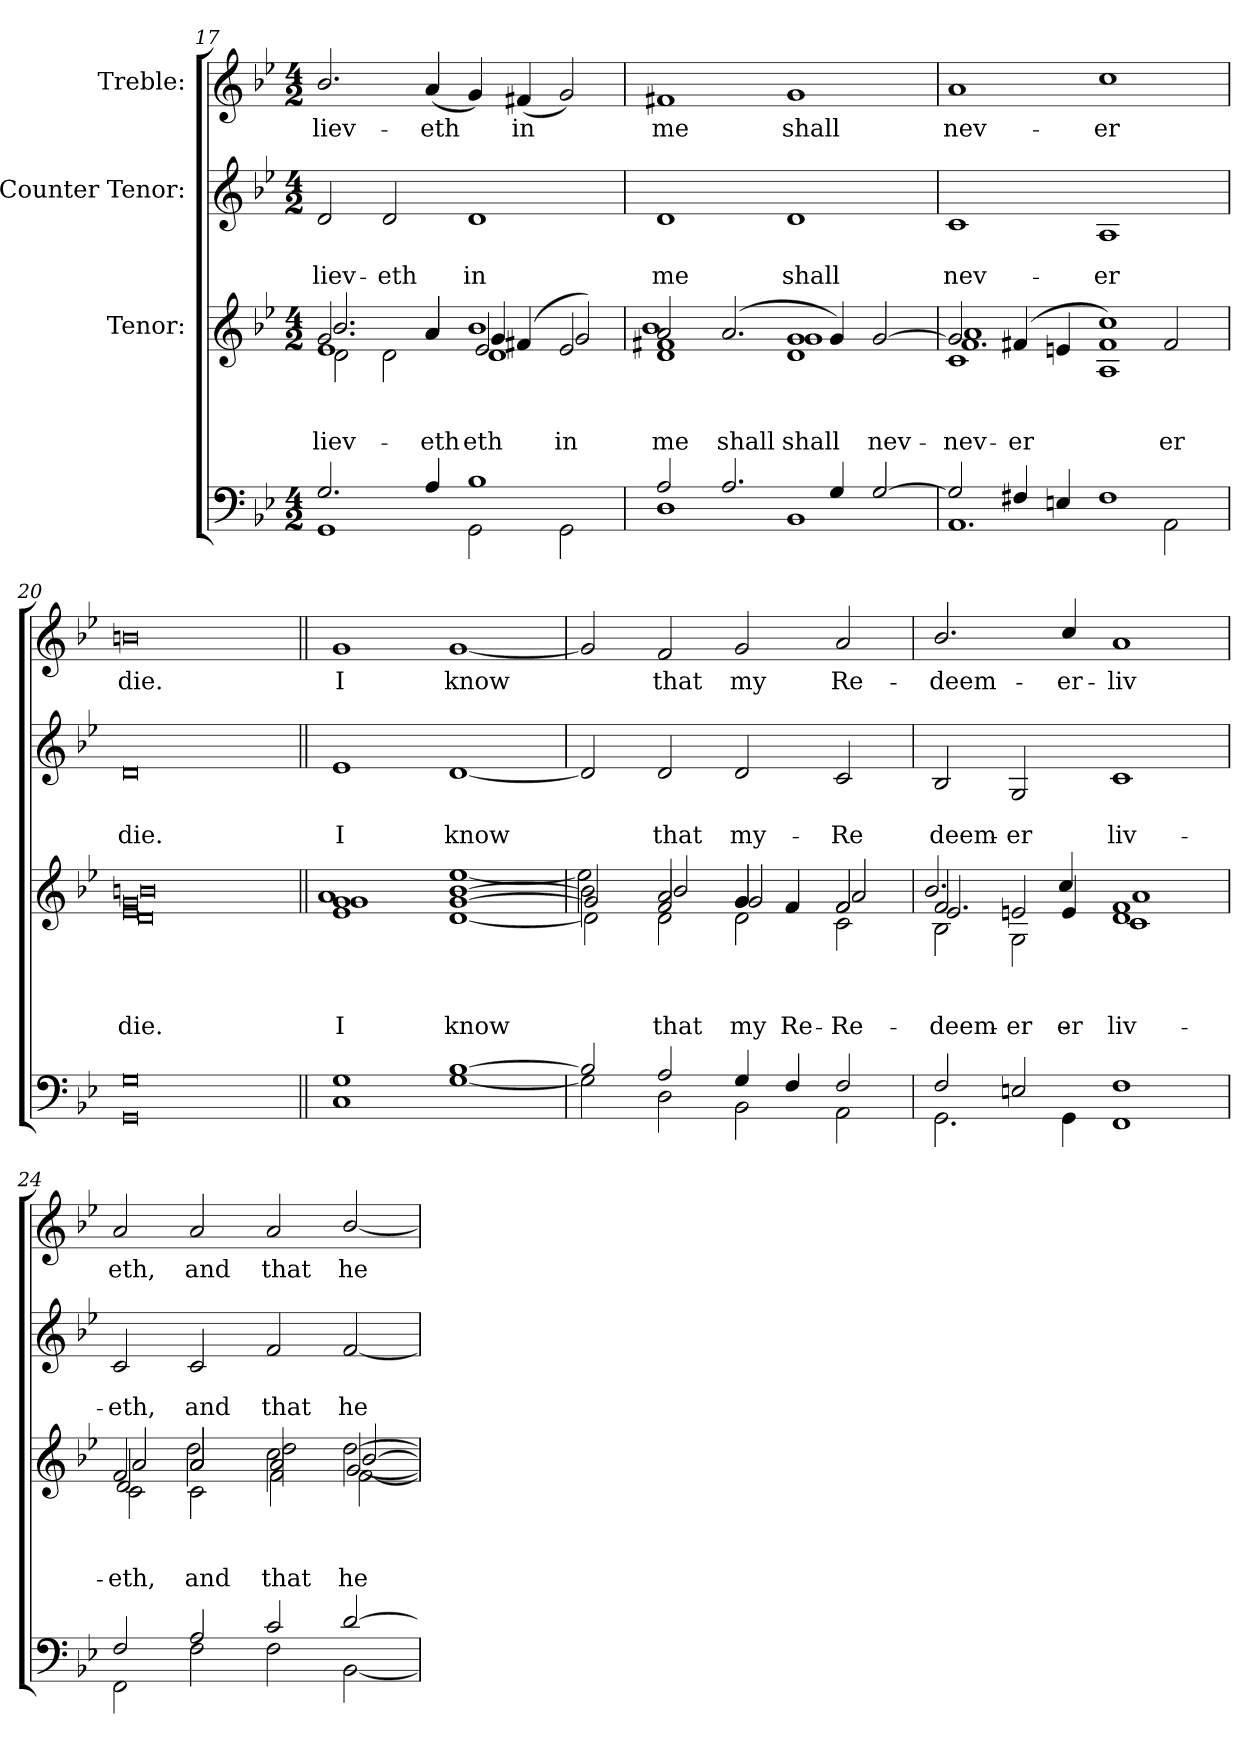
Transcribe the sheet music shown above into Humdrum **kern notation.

**kern	**kern	**text	**text	**text	**kern	**text	**text	**kern	**text
*part4	*part3	*part3	*part3	*part3	*part2	*part2	*part2	*part1	*part1
*staff4	*staff3	*staff3	*staff3	*staff3	*staff2	*staff2	*staff2	*staff1	*staff1
*	*I"Tenor:	*	*	*	*I"Counter  Tenor:	*	*	*I"Treble:	*
*clefF4	*clefG2	*	*	*	*clefG2	*	*	*clefG2	*
*k[b-e-]	*k[b-e-]	*	*	*	*k[b-e-]	*	*	*k[b-e-]	*
*B-:	*B-:	*	*	*	*B-:	*	*	*B-:	*
*M4/2	*M4/2	*	*	*	*M4/2	*	*	*M4/2	*
=17	=17	=17	=17	=17	=17	=17	=17	=17	=17
*^	*	*	*	*	*	*	*	*	*
!	!	!	!	!	!LO:LY:b	!	!	!	!	!
*	*	*^	*	*	*	*	*	*	*	*
!	!	!	!	!	!	!LO:LY:b	!	!	!LO:LY:b	!	!LO:LY:b
*	*	*^	*^	*	*	*	*	*	*	*	*
2.G/	1GG	2.g/	1e-	2.b-/	2d\	.	.	liev-	2d/	.	-liev-	2.b-/	-liev-
!	!	!	!	!	!	!	!	!	!	!	!LO:LY:b	!	!
.	.	.	.	.	2d\	.	.	.	2d/	.	-eth	.	.
!	!	!	!	!	!	!	!	!LO:LY:b	!	!	!	!	!LO:LY:b
4A/	.	4a/	.	4a/	.	.	.	-eth	.	.	.	(<4a/	-eth
!	!	!	!	!	!	!	!	!LO:LY:b	!	!	!	!	!
!	!	!	!	!	!	!	!	!LO:LY:b	!	!	!LO:LY:b	!	!
1B-	2GG\	1b-	2e-/	4g/	1d	.	.	-eth	1d	.	in	4g/)	.
!	!	!	!	!	!	!	!	!	!	!	!	!	!LO:LY:b
.	.	.	.	(<4f#X/	.	.	.	.	.	.	.	(<4f#X/	in
!	!	!	!	!	!	!	!	!LO:LY:b	!	!	!	!	!
.	2GG\	.	2e-/	2g/)	.	.	.	in	.	.	.	2g/)	.
=18	=18	=18	=18	=18	=18	=18	=18	=18	=18	=18	=18	=18	=18
!	!	!	!	!	!	!	!	!LO:LY:b	!	!	!	!	!
!	!	!	!	!	!	!	!	!LO:LY:b	!	!	!LO:LY:b	!	!LO:LY:b
2A/	1D	2a/	1b-	1f#X	1d	.	.	-me	1d	.	me	1f#X	me
!	!	!	!	!	!	!	!	!LO:LY:b	!	!	!	!	!
2.A/	.	(<2.a/	.	.	.	.	.	shall	.	.	.	.	.
!	!	!	!	!	!	!	!	!LO:LY:b	!	!	!LO:LY:b	!	!LO:LY:b
.	1BB-	.	1g	1g	1d	.	.	shall	1d	.	shall	1g	shall
4G/	.	4g/)	.	.	.	.	.	.	.	.	.	.	.
!	!	!	!	!	!	!	!	!LO:LY:b	!	!	!	!	!
[<2G/	.	[<2g/	.	.	.	.	.	nev-	.	.	.	.	.
!!LO:LB:g=z
=19	=19	=19	=19	=19	=19	=19	=19	=19	=19	=19	=19	=19	=19
*	*	*	*	*	*	*	*	*	*	*	*	*MM234	*
!	!	!	!	!	!	!	!	!LO:LY:b	!	!	!LO:LY:b	!	!LO:LY:b
2G/]	1.AA	2g/]	1.f	1a	1c	.	.	nev-	1c	.	nev-	1a	nev-
!	!	!	!	!	!	!	!	!LO:LY:b	!	!	!	!	!
4F#X/	.	(<4f#X/	.	.	.	.	.	er	.	.	.	.	.
4En/	.	4en/	.	.	.	.	.	.	.	.	.	.	.
!	!	!	!	!	!	!	!	!	!	!	!LO:LY:b	!	!LO:LY:b
1F#	.	1f#)	.	1cc	1A	.	.	.	1A	.	-er	1cc	-er
!	!	!	!	!	!	!	!	!LO:LY:b	!	!	!	!	!
.	2AA\	.	2f#/	.	.	.	.	-er	.	.	.	.	.
=20	=20	=20	=20	=20	=20	=20	=20	=20	=20	=20	=20	=20	=20
*	*	*	*	*	*	*	*	*	*	*	*	*MM226	*
!	!	!	!	!	!	!	!	!LO:LY:b	!	!	!	!	!
!	!	!	!	!	!	!	!	!LO:LY:b	!	!	!LO:LY:b	!	!LO:LY:b
0G	0GG	0g	0e-	0bn	0d	.	.	die.	0d	.	die.	0bn	die.
!!LO:LB:g=z
=21||	=21||	=21||	=21||	=21||	=21||	=21||	=21||	=21||	=21||	=21||	=21||	=21||	=21||
*	*	*	*	*	*	*	*	*	*	*	*	*MM4	*
!	!	!	!	!	!	!	!	!LO:LY:b	!	!	!	!	!
!	!	!	!	!	!	!	!	!LO:LY:b	!	!	!LO:LY:b	!	!LO:LY:b
1G	1C	1g	1a	1g	1e-	.	.	I	1e-	.	I	1g	I
!	!	!	!	!	!	!	!	!LO:LY:b	!	!	!	!	!
!	!	!	!	!	!	!	!	!LO:LY:b	!	!	!LO:LY:b	!	!LO:LY:b
[<1B-	[>1G	[>1b-	[>1ee-	[<1g	[>1d	.	.	know	[<1d	.	know	[<1g	know
=22	=22	=22	=22	=22	=22	=22	=22	=22	=22	=22	=22	=22	=22
2B-/]	2G\]	2b-\]	2ee-\]	2g/]	2d\]	.	.	.	2d/]	.	.	2g/]	.
!	!	!	!	!	!	!	!	!LO:LY:b	!	!	!	!	!
!	!	!	!	!	!	!	!	!LO:LY:b	!	!	!LO:LY:b	!	!LO:LY:b
2A/	2D\	2a/	2b-/	2f/	2d\	.	.	that	2d/	.	that	2f/	that
!	!	!	!	!	!	!	!	!LO:LY:b	!	!	!	!	!
!	!	!	!	!	!	!	!	!LO:LY:b	!	!	!LO:LY:b	!	!LO:LY:b
4G/	2BB-\	4g/	2g/	2g/	2d\	.	.	my	2d/	.	my-	2g/	my
!	!	!	!	!	!	!	!	!LO:LY:b	!	!	!	!	!
4F/	.	4f/	.	.	.	.	.	Re-	.	.	.	.	.
!	!	!	!	!	!	!	!	!LO:LY:b	!	!	!	!	!
!	!	!	!	!	!	!	!	!LO:LY:b	!	!	!LO:LY:b	!	!LO:LY:b
2F/	2AA\	2f/	2f/	2a/	2c\	.	.	Re-	2c/	.	-Re	2a/	Re-
=23	=23	=23	=23	=23	=23	=23	=23	=23	=23	=23	=23	=23	=23
!	!	!	!	!	!	!	!	!LO:LY:b	!	!	!	!	!
!	!	!	!	!	!	!	!	!LO:LY:b	!	!	!LO:LY:b	!	!LO:LY:b
2F/	2.GG\	2f/	2.e-/	2.b-/	2B-\	.	.	deem-	2B-/	.	deem-	2.b-/	-deem-
!	!	!	!	!	!	!	!	!LO:LY:b	!	!	!LO:LY:b	!	!
2En/	.	2en/	.	.	2G\	.	.	-er-	2G/	.	-er	.	.
!	!	!	!	!	!	!	!	!LO:LY:b	!	!	!	!	!LO:LY:b
.	4GG\	.	4e/	4cc/	.	.	.	-er	.	.	.	4cc/	-er-
!	!	!	!	!	!	!	!	!LO:LY:b	!	!	!	!	!
!	!	!	!	!	!	!	!	!LO:LY:b	!	!	!LO:LY:b	!	!LO:LY:b
1F	1FF	1f	1d	1a	1c	.	.	liv-	1c	.	liv-	1a	-liv
=24	=24	=24	=24	=24	=24	=24	=24	=24	=24	=24	=24	=24	=24
!	!	!	!	!	!	!	!	!LO:LY:b	!	!	!	!	!
!	!	!	!	!	!	!	!	!LO:LY:b	!	!	!LO:LY:b	!	!LO:LY:b
2F/	2FF\	2f/	2d/	2a/	2c\	.	.	eth,	2c/	.	-eth,	2a/	eth,
!	!	!	!	!	!	!	!	!LO:LY:b	!	!	!	!	!
!	!	!	!	!	!	!	!	!LO:LY:b	!	!	!LO:LY:b	!	!LO:LY:b
2A/	2F\	2a/	2dd\	2a/	2c\	.	.	and	2c/	.	and	2a/	and
!	!	!	!	!	!	!	!	!LO:LY:b	!	!	!	!	!
!	!	!	!	!	!	!	!	!LO:LY:b	!	!	!LO:LY:b	!	!LO:LY:b
2c/	2F\	2cc\	2dd\	2a/	2f\	.	.	that	2f/	.	that	2a/	that
!	!	!	!	!	!	!	!	!LO:LY:b	!	!	!	!	!
!	!	!	!	!	!	!	!	!LO:LY:b	!	!	!LO:LY:b	!	!LO:LY:b
[<2d/	[>2BB-\	[>2dd\	[<2g/	[<2b-/	[>2f\	.	.	he	[<2f/	.	he	[<2b-/	he
*v	*v	*	*	*	*	*	*	*	*	*	*	*	*
*	*v	*v	*v	*v	*	*	*	*	*	*	*	*
=	=	=	=	=	=	=	=	=	=
*-	*-	*-	*-	*-	*-	*-	*-	*-	*-
